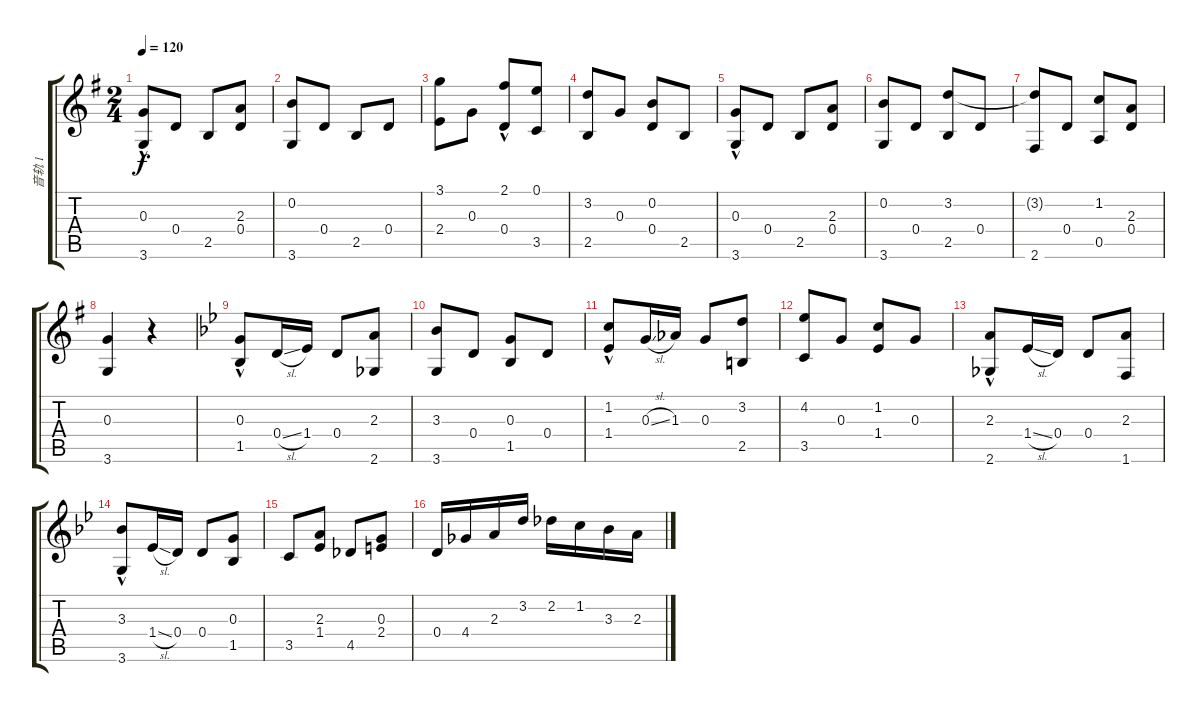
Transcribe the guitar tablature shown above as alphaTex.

\track ("音轨 1" "音轨 1") {instrument acousticguitarnylon}
\staff {score tabs}
\tuning (E4 B3 G3 D3 A2 E2) {hide}
\ts (2 4)
\tempo 120
\clef g2
\ks g
(0.3{hac} 3.6).8{dy f} 0.4.8 2.5.8 (2.3 0.4).8 |
(0.2 3.6).8 0.4.8 2.5.8 0.4.8 |
(3.1 2.4).8 0.3.8 (2.1{hac} 0.4).8 (0.1 3.5).8 |
(3.2 2.5).8 0.3.8 (0.2 0.4).8 2.5.8 |
(0.3{hac} 3.6).8 0.4.8 2.5.8 (2.3 0.4).8 |
(0.2 3.6).8 0.4.8 (3.2 2.5).8 0.4.8 |
(3.2{t} 2.6).8 0.4.8 (1.2 0.5).8 (2.3 0.4).8 |
(0.3 3.6).4 r.4 |
\ks gminor
(0.3{hac} 1.5).8 0.4{sl}.16 1.4.16 0.4.8 (2.3 2.6).8 |
(3.3 3.6).8 0.4.8 (0.3 1.5).8 0.4.8 |
(1.2{hac} 1.4).8 0.3{sl}.16 1.3.16 0.3.8 (3.2 2.5).8 |
(4.2 3.5).8 0.3.8 (1.2 1.4).8 0.3.8 |
(2.3{hac} 2.6).8 1.4{sl}.16 0.4.16 0.4.8 (2.3 1.6).8 |
(3.3{hac} 3.6).8 1.4{sl}.16 0.4.16 0.4.8 (0.3 1.5).8 |
3.5.8 (2.3 1.4).8 4.5.8 (0.3 2.4).8 |
0.4.16 4.4.16 2.3.16 3.2.16 2.2.16 1.2.16 3.3.16 2.3.16
